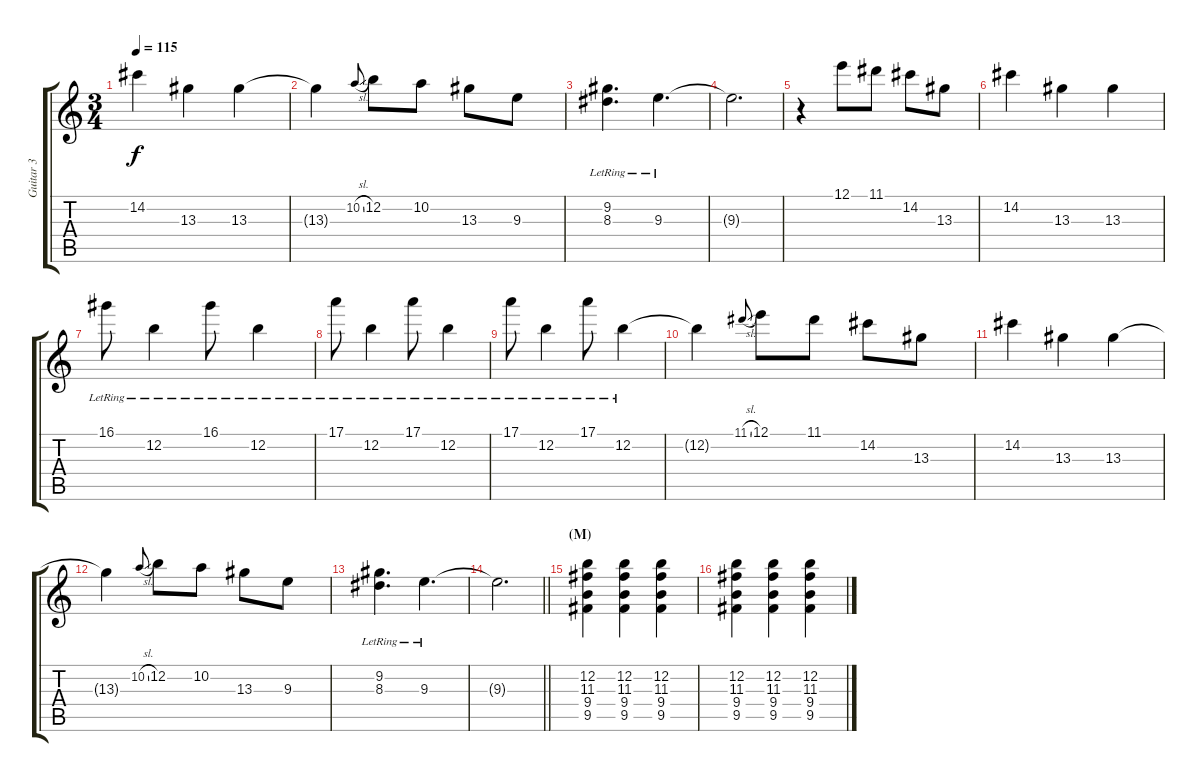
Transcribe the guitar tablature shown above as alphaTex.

\track ("Guitar 3" "Guitar 3") {instrument electricguitarjazz}
\staff {score tabs}
\tuning (E4 B3 G3 D3 A2 E2) {hide}
\ts (3 4)
\tempo 115
\clef g2
\ks c
14.2.4{dy f} 13.3.4 13.3.4 |
13.3{t}.4 10.2{sl}.8{gr onbeat} 12.2.8 10.2.8 13.3.8 9.3.8 |
(9.2{lr} 8.3{lr}).4{d} 9.3{lr}.4{d} |
9.3{t}.2{d} |
r.4 12.1.8 11.1.8 14.2.8 13.3.8 |
14.2.4 13.3.4 13.3.4 |
16.1{lr}.8 12.2{lr}.4 16.1{lr}.8 12.2{lr}.4 |
17.1{lr}.8 12.2{lr}.4 17.1{lr}.8 12.2{lr}.4 |
17.1{lr}.8 12.2{lr}.4 17.1{lr}.8 12.2{lr}.4 |
12.2{t}.4 11.1{sl}.8{gr onbeat} 12.1.8 11.1.8 14.2.8 13.3.8 |
14.2.4 13.3.4 13.3.4 |
13.3{t}.4 10.2{sl}.8{gr onbeat} 12.2.8 10.2.8 13.3.8 9.3.8 |
(9.2{lr} 8.3{lr}).4{d} 9.3{lr}.4{d} |
\barLineRight lightlight
9.3{t}.2{d} |
\section ("" "(M)")
(12.2 11.3 9.4 9.5).4 (12.2 11.3 9.4 9.5).4 (12.2 11.3 9.4 9.5).4 |
(12.2 11.3 9.4 9.5).4 (12.2 11.3 9.4 9.5).4 (12.2 11.3 9.4 9.5).4
